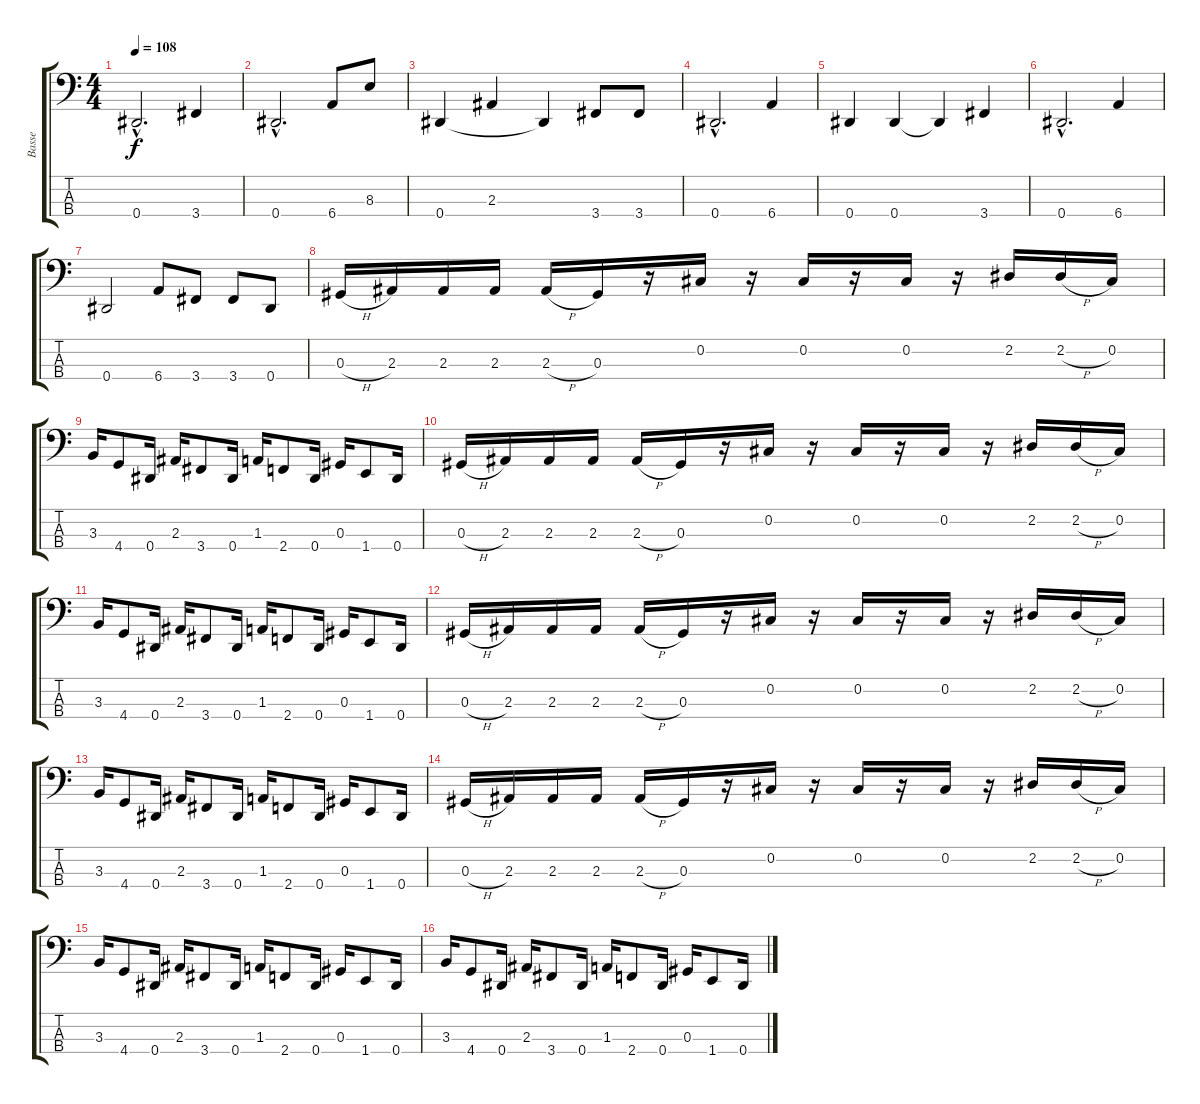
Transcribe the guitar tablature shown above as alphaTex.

\track ("Basse" "Basse") {instrument electricbassfinger}
\staff {score tabs}
\tuning (Gb2 Db2 Ab1 Eb1) {hide}
\ts (4 4)
\tempo 108
\clef f4
\ks c
0.4{hac}.2{d dy f} 3.4.4 |
0.4{hac}.2{d} 6.4.8 8.3.8 |
0.4.4 2.3.4 0.4{t}.4 3.4.8 3.4.8 |
0.4{hac}.2{d} 6.4.4 |
0.4.4 0.4.4 0.4{t}.4 3.4.4 |
0.4{hac}.2{d} 6.4.4 |
0.4.2 6.4.8 3.4.8 3.4.8 0.4.8 |
0.3{h}.16 2.3.16 2.3.16 2.3.16 2.3{h}.16 0.3.16 r.16 0.2.16 r.16 0.2.16 r.16 0.2.16 r.16 2.2.16 2.2{h}.16 0.2.16 |
3.3.16 4.4.8 0.4.16 2.3.16 3.4.8 0.4.16 1.3.16 2.4.8 0.4.16 0.3.16 1.4.8 0.4.16 |
0.3{h}.16 2.3.16 2.3.16 2.3.16 2.3{h}.16 0.3.16 r.16 0.2.16 r.16 0.2.16 r.16 0.2.16 r.16 2.2.16 2.2{h}.16 0.2.16 |
3.3.16 4.4.8 0.4.16 2.3.16 3.4.8 0.4.16 1.3.16 2.4.8 0.4.16 0.3.16 1.4.8 0.4.16 |
0.3{h}.16 2.3.16 2.3.16 2.3.16 2.3{h}.16 0.3.16 r.16 0.2.16 r.16 0.2.16 r.16 0.2.16 r.16 2.2.16 2.2{h}.16 0.2.16 |
3.3.16 4.4.8 0.4.16 2.3.16 3.4.8 0.4.16 1.3.16 2.4.8 0.4.16 0.3.16 1.4.8 0.4.16 |
0.3{h}.16 2.3.16 2.3.16 2.3.16 2.3{h}.16 0.3.16 r.16 0.2.16 r.16 0.2.16 r.16 0.2.16 r.16 2.2.16 2.2{h}.16 0.2.16 |
3.3.16 4.4.8 0.4.16 2.3.16 3.4.8 0.4.16 1.3.16 2.4.8 0.4.16 0.3.16 1.4.8 0.4.16 |
3.3.16 4.4.8 0.4.16 2.3.16 3.4.8 0.4.16 1.3.16 2.4.8 0.4.16 0.3.16 1.4.8 0.4.16
